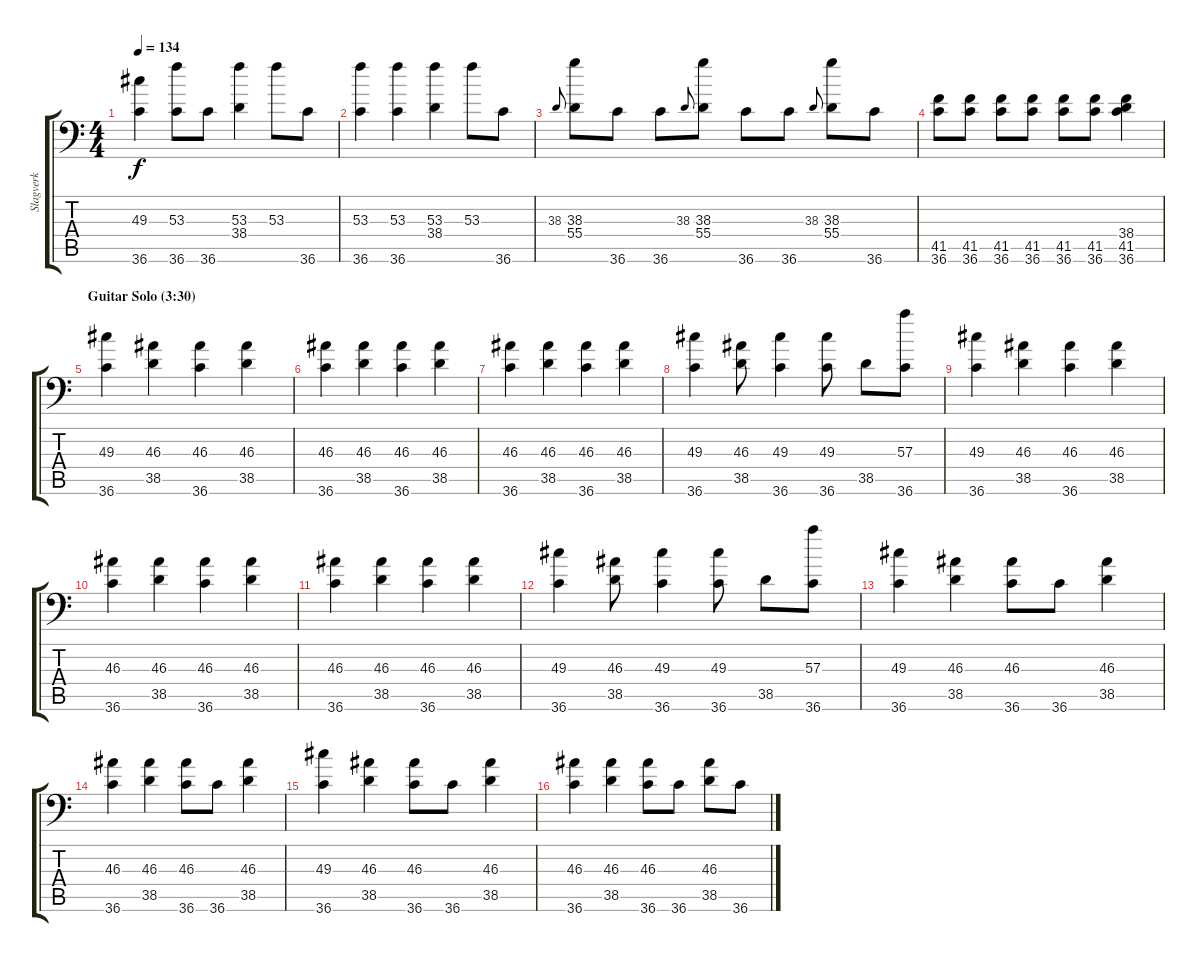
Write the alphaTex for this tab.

\track ("Slagverk" "Slagverk") {instrument acousticgrandpiano}
\staff {score tabs}
\tuning (C-1 C-1 C-1 C-1 C-1 C-1) {hide}
\ts (4 4)
\tempo 134
\clef f4
\ks c
(49.3 36.6).4{dy f} (53.3 36.6).8 36.6.8 (53.3 38.4).4 53.3.8 36.6.8 |
(53.3 36.6).4 (53.3 36.6).4 (53.3 38.4).4 53.3.8 36.6.8 |
38.3.8{gr onbeat} (38.3 55.4).8 36.6.8 36.6.8 38.3.8{gr onbeat} (38.3 55.4).8 36.6.8 36.6.8 38.3.8{gr onbeat} (38.3 55.4).8 36.6.8 |
(41.5 36.6).8 (41.5 36.6).8 (41.5 36.6).8 (41.5 36.6).8 (41.5 36.6).8 (41.5 36.6).8 (38.4 41.5 36.6).4 |
\section ("" "Guitar Solo (3:30)")
(49.3 36.6).4 (46.3 38.5).4 (46.3 36.6).4 (46.3 38.5).4 |
(46.3 36.6).4 (46.3 38.5).4 (46.3 36.6).4 (46.3 38.5).4 |
(46.3 36.6).4 (46.3 38.5).4 (46.3 36.6).4 (46.3 38.5).4 |
(49.3 36.6).4 (46.3 38.5).8 (49.3 36.6).4 (49.3 36.6).8 38.5.8 (57.3 36.6).8 |
(49.3 36.6).4 (46.3 38.5).4 (46.3 36.6).4 (46.3 38.5).4 |
(46.3 36.6).4 (46.3 38.5).4 (46.3 36.6).4 (46.3 38.5).4 |
(46.3 36.6).4 (46.3 38.5).4 (46.3 36.6).4 (46.3 38.5).4 |
(49.3 36.6).4 (46.3 38.5).8 (49.3 36.6).4 (49.3 36.6).8 38.5.8 (57.3 36.6).8 |
(49.3 36.6).4 (46.3 38.5).4 (46.3 36.6).8 36.6.8 (46.3 38.5).4 |
(46.3 36.6).4 (46.3 38.5).4 (46.3 36.6).8 36.6.8 (46.3 38.5).4 |
(49.3 36.6).4 (46.3 38.5).4 (46.3 36.6).8 36.6.8 (46.3 38.5).4 |
(46.3 36.6).4 (46.3 38.5).4 (46.3 36.6).8 36.6.8 (46.3 38.5).8 36.6.8
